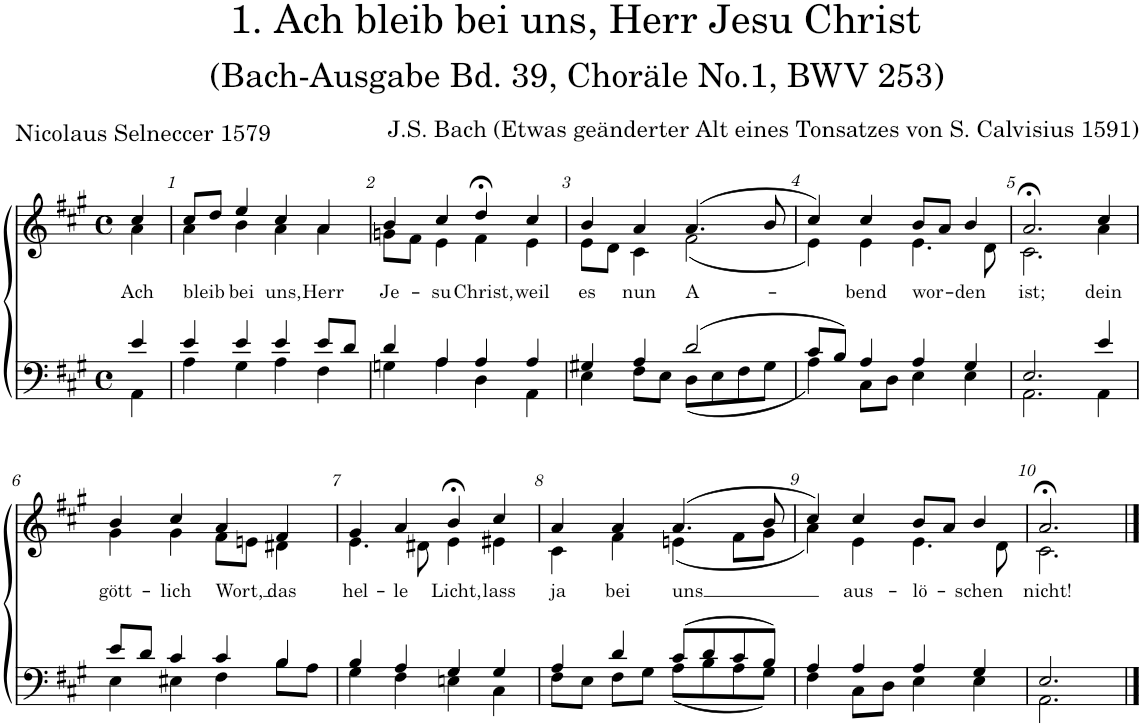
**kern	**kern	**text
*part2	*part1	*part1
*staff2	*staff1	*staff1
*I"Tenor/Bass	*I"Soprano/Alto	*
*clefF4	*clefG2	*
*k[f#c#g#]	*k[f#c#g#]	*
*M4/4	*M4/4	*
*met(c)	*met(c)	*
=	=	=
*^	*	*
!	!	!	!LO:LY:b
*	*	*^	*
4e/	4AA\	4cc#/	4a\	Ach
=1	=1	=1	=1	=1
!	!	!	!	!LO:LY:b
4e/	4A\	8cc#/L	4a\	bleib
.	.	8dd/J	.	.
!	!	!	!	!LO:LY:b
4e/	4G#\	4ee/	4b\	bei
!	!	!	!	!LO:LY:b
4e/	4A\	4cc#/	4a\	uns,
!	!	!	!	!LO:LY:b
8e/L	4F#\	4a/	4a\	Herr
8d/J	.	.	.	.
=2	=2	=2	=2	=2
!	!	!	!	!LO:LY:b
4d/	4Gn\	4b/	8gn\L	Je-
.	.	.	8f#\J	.
!	!	!	!	!LO:LY:b
4A/	4A\	4cc#/	4e\	-su
!	!	!	!	!LO:LY:b
4A/	4D\	4dd;<,/	4f#\	Christ,
!	!	!	!	!LO:LY:b
4A/	4AA\	4cc#/	4e\	weil
=3	=3	=3	=3	=3
!	!	!	!	!LO:LY:b
4G#X/	4E\	4b/	8e\L	es
.	.	.	8d\J	.
!	!	!	!	!LO:LY:b
4A/	8F#\L	4a/	4c#\	nun
.	8E\J	.	.	.
!	!	!	!	!LO:LY:b
(2d/	(8D\L	(4.a/	(2f#\	A-
.	8E\	.	.	.
.	8F#\	.	.	.
.	8G#\J	8b/	.	.
=4	=4	=4	=4	=4
8c#/L	4A\)	4cc#/)	4e\)	.
8B/J)	.	.	.	.
!	!	!	!	!LO:LY:b
4A/	8C#\L	4cc#/	4e\	-bend
.	8D\J	.	.	.
!	!	!	!	!LO:LY:b
4A/	4E\	8b/L	4.e\	wor-
.	.	8a/J	.	.
!	!	!	!	!LO:LY:b
4G#/	4E\	4b/	.	den
.	.	.	8d\	.
=5	=5	=5	=5	=5
!	!	!	!	!LO:LY:b
2.E/	2.AA\	2.a;<,/	2.c#\	ist;
!	!	!	!	!LO:LY:b
4e/	4AA\	4cc#/	4a\	dein
!!LO:LB:g=z	!!
=6	=6	=6	=6	=6
!	!	!	!	!LO:LY:b
8e/L	4E\	4b/	4g#\	gött-
8d/J	.	.	.	.
!	!	!	!	!LO:LY:b
4c#/	4E#X\	4cc#/	4g#\	-lich
!	!	!	!	!LO:LY:b
4c#/	4F#\	4a/	8f#\L	Wort,
.	.	.	8en\J	.
!	!	!	!	!LO:LY:b
4B/	8B\L	4f#/	4d#X\	das
.	8A\J	.	.	.
=7	=7	=7	=7	=7
!	!	!	!	!LO:LY:b
4B/	4G#\	4g#/	4.e\	hel-
!	!	!	!	!LO:LY:b
4A/	4F#\	4a/	.	-le
.	.	.	8d#X\	.
!	!	!	!	!LO:LY:b
4G#/	4En\	4b;<,/	4e\	Licht,
!	!	!	!	!LO:LY:b
4G#/	4C#\	4cc#/	4e#X\	lass
=8	=8	=8	=8	=8
!	!	!	!	!LO:LY:b
4A/	8F#\L	4a/	4c#\	ja
.	8E\J	.	.	.
!	!	!	!	!LO:LY:b
4d/	8F#\L	4a/	4f#\	bei
.	8G#\J	.	.	.
!	!	!	!	!LO:LY:b
(8c#/L	(8A\L	(4.a/	(4en\	uns
8d/	8B\	.	.	.
8c#/	8A\	.	8f#\L	.
8B/J)	8G#\J)	8b/	8g#\J	.
=9	=9	=9	=9	=9
4A/	4F#\	4cc#/)	4a\)	.
!	!	!	!	!LO:LY:b
4A/	8C#\L	4cc#/	4e\	aus-
.	8D\J	.	.	.
!	!	!	!	!LO:LY:b
4A/	4E\	8b/L	4.e\	-lö-
.	.	8a/J	.	.
!	!	!	!	!LO:LY:b
4G#/	4E\	4b/	.	-schen
.	.	.	8d\	.
=10	=10	=10	=10	=10
!	!	!	!	!LO:LY:b
2.E/	2.AA\	2.a;</	2.c#\	nicht!
*v	*v	*	*	*
*	*v	*v	*
==	==	==
*-	*-	*-
